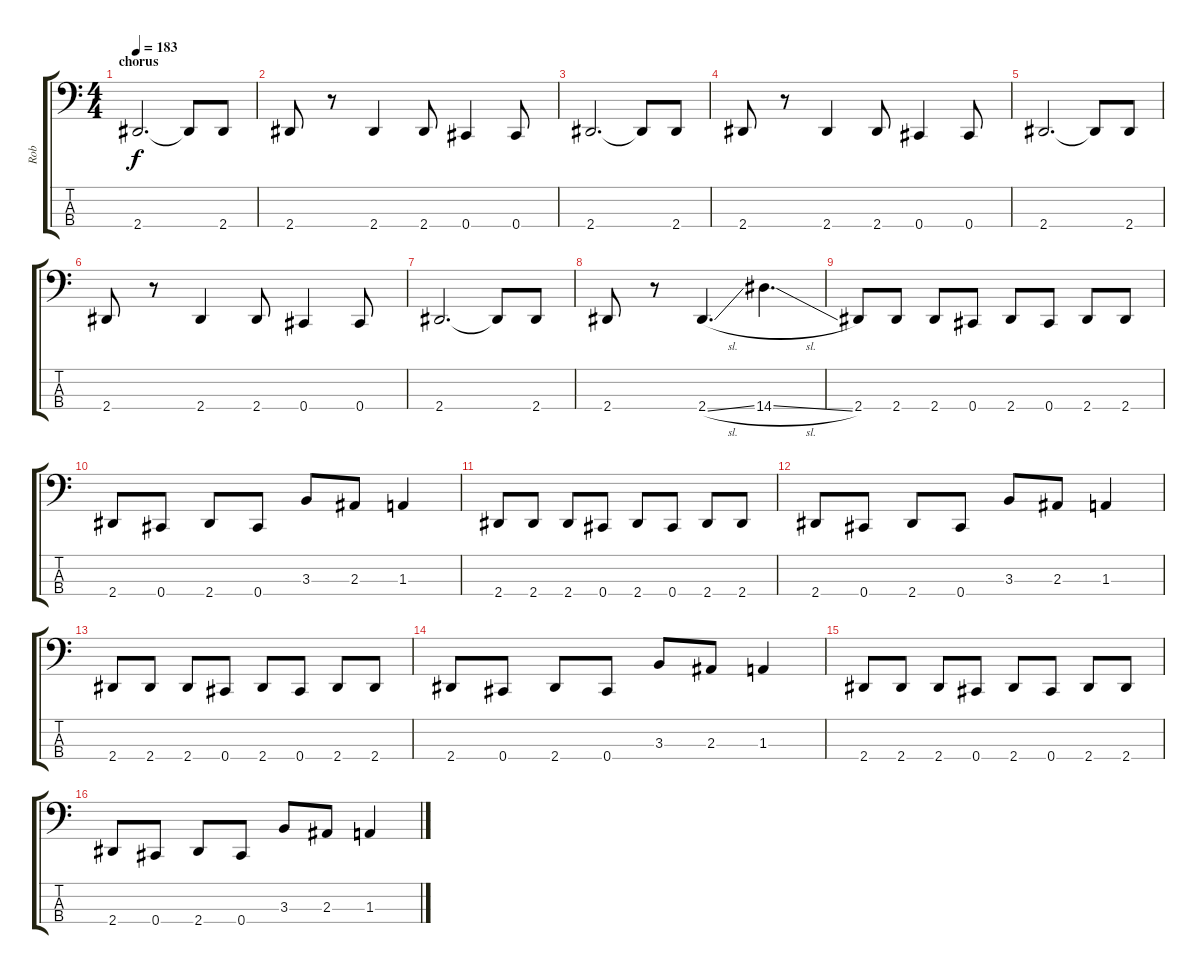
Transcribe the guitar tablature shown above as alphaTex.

\track ("Rob" "Rob") {instrument electricbassfinger}
\staff {score tabs}
\tuning (Gb2 Db2 Ab1 Db1) {hide}
\ts (4 4)
\section ("" "chorus")
\tempo 183
\clef f4
\ks c
2.4.2{d dy f} 2.4{t}.8 2.4.8 |
2.4.8 r.8 2.4.4 2.4.8 0.4.4 0.4.8 |
2.4.2{d} 2.4{t}.8 2.4.8 |
2.4.8 r.8 2.4.4 2.4.8 0.4.4 0.4.8 |
2.4.2{d} 2.4{t}.8 2.4.8 |
2.4.8 r.8 2.4.4 2.4.8 0.4.4 0.4.8 |
2.4.2{d} 2.4{t}.8 2.4.8 |
2.4.8 r.8 2.4{sl}.4{d} 14.4{sl}.4{d} |
2.4.8 2.4.8 2.4.8 0.4.8 2.4.8 0.4.8 2.4.8 2.4.8 |
2.4.8 0.4.8 2.4.8 0.4.8 3.3.8 2.3.8 1.3.4 |
2.4.8 2.4.8 2.4.8 0.4.8 2.4.8 0.4.8 2.4.8 2.4.8 |
2.4.8 0.4.8 2.4.8 0.4.8 3.3.8 2.3.8 1.3.4 |
2.4.8 2.4.8 2.4.8 0.4.8 2.4.8 0.4.8 2.4.8 2.4.8 |
2.4.8 0.4.8 2.4.8 0.4.8 3.3.8 2.3.8 1.3.4 |
2.4.8 2.4.8 2.4.8 0.4.8 2.4.8 0.4.8 2.4.8 2.4.8 |
2.4.8 0.4.8 2.4.8 0.4.8 3.3.8 2.3.8 1.3.4
